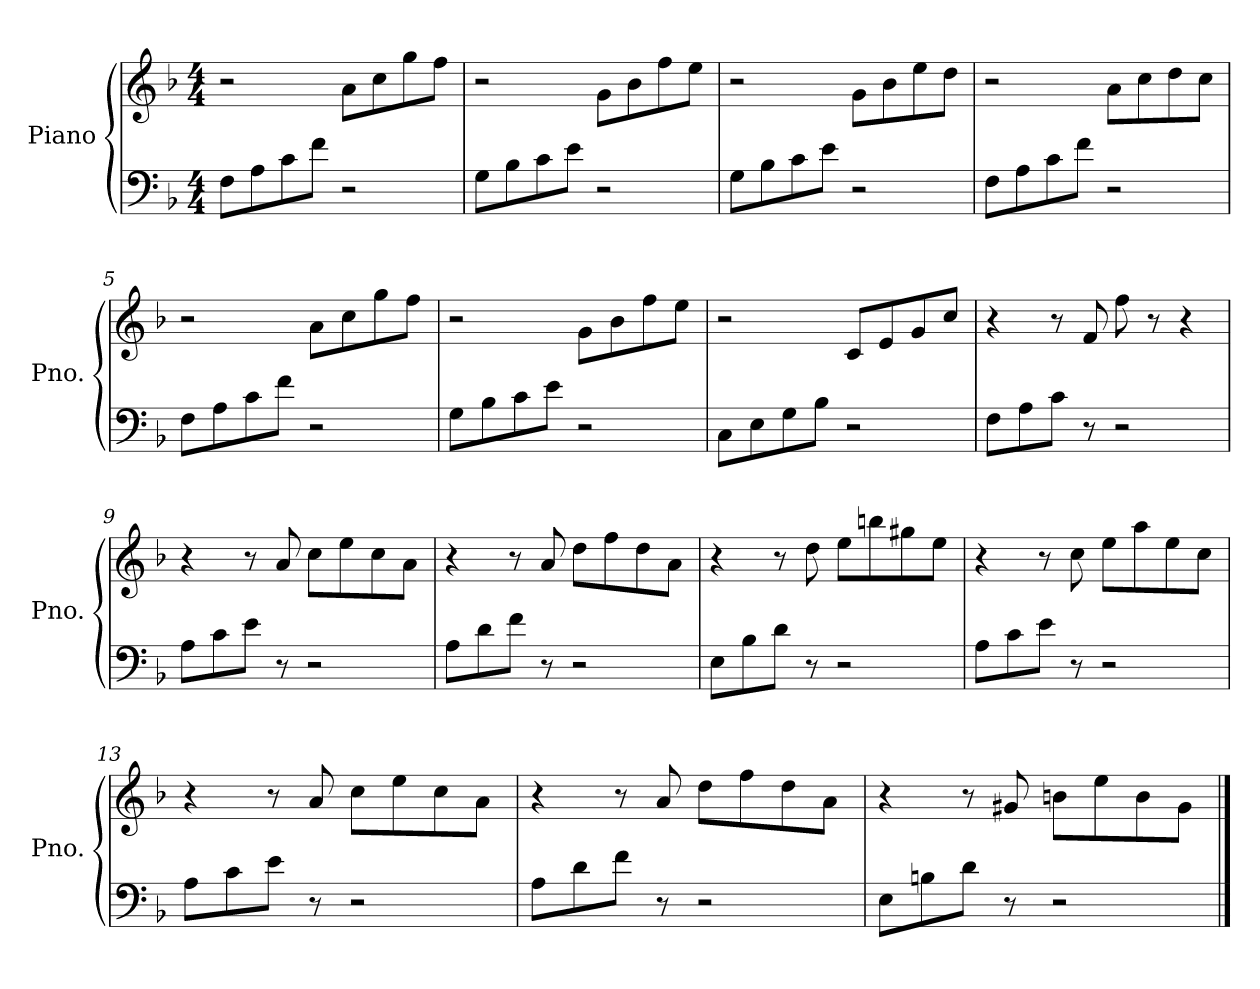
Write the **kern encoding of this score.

**kern	**kern
*part1	*part1
*staff2	*staff1
*I"Piano	*
*I'Pno.	*
*clefF4	*clefG2
*k[b-]	*k[b-]
*M4/4	*M4/4
=1	=1
8F\L	2r
8A\	.
8c\	.
8f\J	.
2r	8a\L
.	8cc\
.	8gg\
.	8ff\J
=2	=2
8G\L	2r
8B-\	.
8c\	.
8e\J	.
2r	8g\L
.	8b-\
.	8ff\
.	8ee\J
=3	=3
8G\L	2r
8B-\	.
8c\	.
8e\J	.
2r	8g\L
.	8b-\
.	8ee\
.	8dd\J
=4	=4
8F\L	2r
8A\	.
8c\	.
8f\J	.
2r	8a\L
.	8cc\
.	8dd\
.	8cc\J
=5	=5
8F\L	2r
8A\	.
8c\	.
8f\J	.
2r	8a\L
.	8cc\
.	8gg\
.	8ff\J
!!LO:LB:g=z
=6	=6
8G\L	2r
8B-\	.
8c\	.
8e\J	.
2r	8g\L
.	8b-\
.	8ff\
.	8ee\J
=7	=7
8C\L	2r
8E\	.
8G\	.
8B-\J	.
2r	8c/L
.	8e/
.	8g/
.	8cc/J
=8	=8
8F\L	4r
8A\	.
8c\J	8r
8r	8f/
2r	8ff\
.	8r
.	4r
=9	=9
8A\L	4r
8c\	.
8e\J	8r
8r	8a/
2r	8cc\L
.	8ee\
.	8cc\
.	8a\J
=10	=10
8A\L	4r
8d\	.
8f\J	8r
8r	8a/
2r	8dd\L
.	8ff\
.	8dd\
.	8a\J
!!LO:LB:g=z
=11	=11
8E\L	4r
8B-\	.
8d\J	8r
8r	8dd\
2r	8ee\L
.	8bbn\
.	8gg#X\
.	8ee\J
=12	=12
8A\L	4r
8c\	.
8e\J	8r
8r	8cc\
2r	8ee\L
.	8aa\
.	8ee\
.	8cc\J
=13	=13
8A\L	4r
8c\	.
8e\J	8r
8r	8a/
2r	8cc\L
.	8ee\
.	8cc\
.	8a\J
=14	=14
8A\L	4r
8d\	.
8f\J	8r
8r	8a/
2r	8dd\L
.	8ff\
.	8dd\
.	8a\J
!!LO:LB:g=z
=15	=15
8E\L	4r
8Bn\	.
8d\J	8r
8r	8g#X/
2r	8bn\L
.	8ee\
.	8b\
.	8g#\J
==	==
*-	*-
